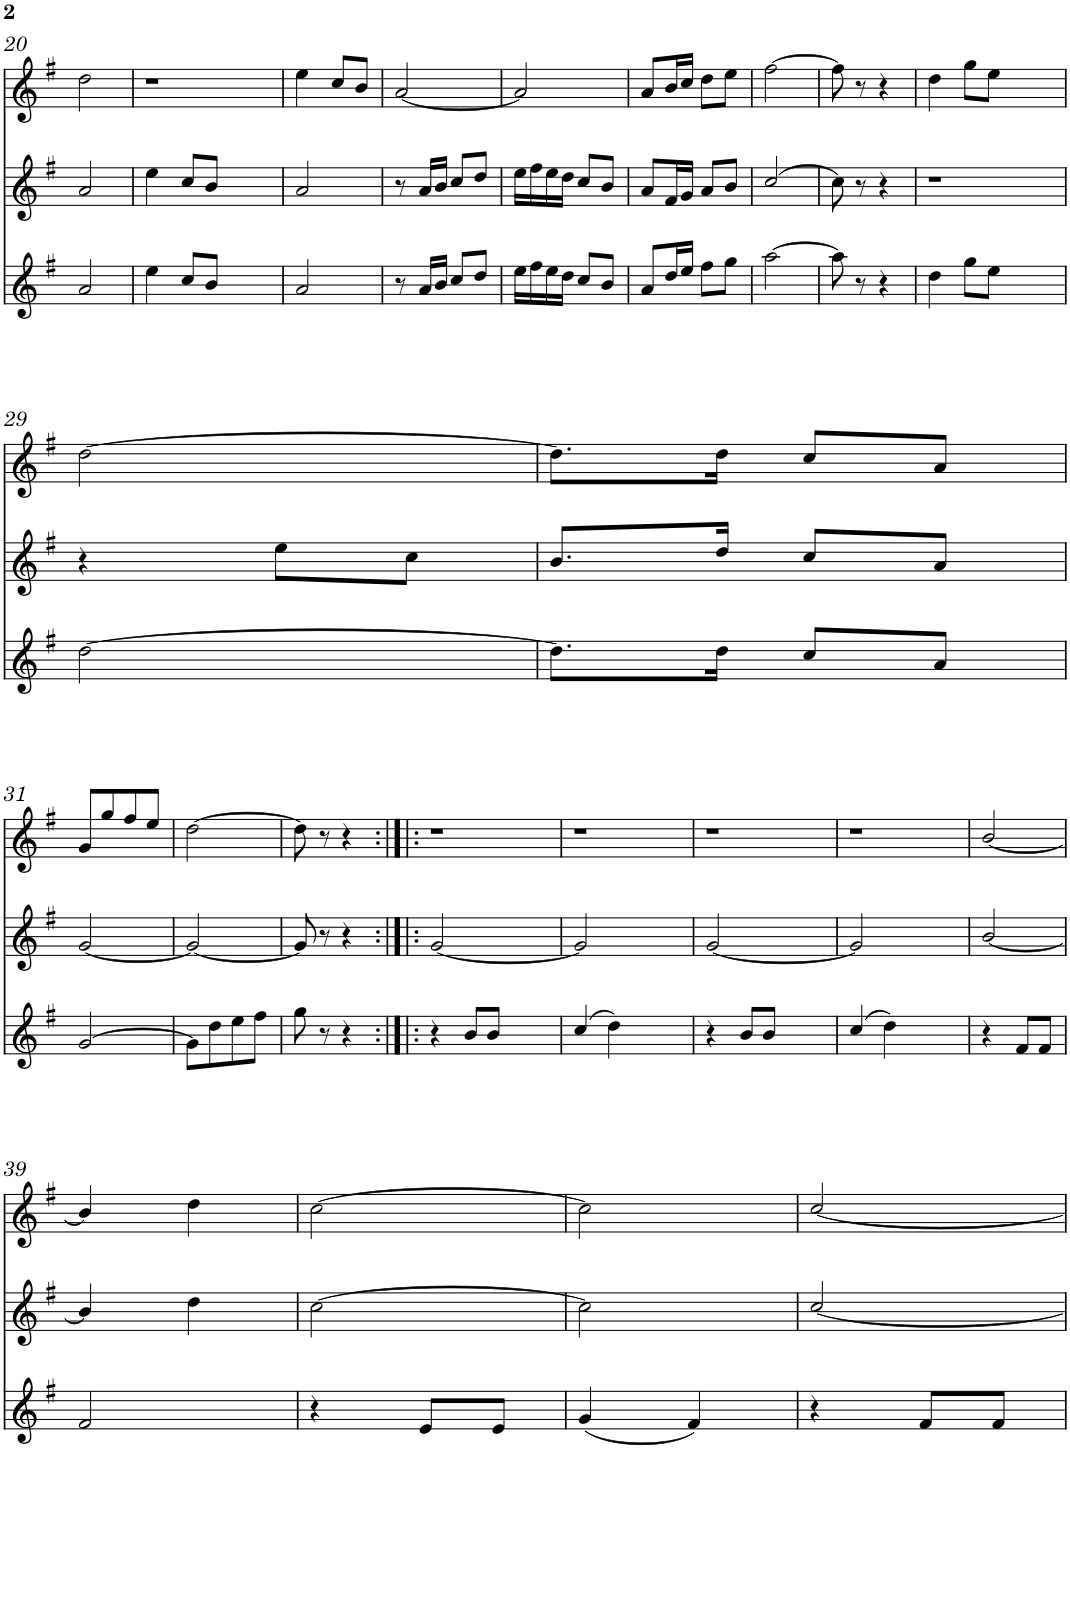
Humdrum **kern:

**kern	**kern	**kern
*part3	*part2	*part1
*staff3	*staff2	*staff1
*I"Gralla 3	*I"Gralla 2	*I"Gralla 1
!!LO:PB:g=z
*clefG2	*clefG2	*clefG2
*k[f#]	*k[f#]	*k[f#]
*M2/4	*M2/4	*M2/4
=20	=20	=20
2a/	2a/	2dd\
=21	=21	=21
4ee\	4ee\	2r
8cc/L	8cc/L	.
8b/J	8b/J	.
2ryy	2ryy	2ryy
=22	=22	=22
2a/	2a/	4ee\
.	.	8cc/L
.	.	8b/J
=23	=23	=23
8r	8r	[2a/
16a/LL	16a/LL	.
16b/JJ	16b/JJ	.
8cc/L	8cc/L	.
8dd/J	8dd/J	.
=24	=24	=24
16ee\LL	16ee\LL	2a/]
16ff#\	16ff#\	.
16ee\	16ee\	.
16dd\JJ	16dd\JJ	.
8cc/L	8cc/L	.
8b/J	8b/J	.
=25	=25	=25
8a/L	8a/L	8a/L
16dd/L	16f#/L	16b/L
16ee/JJ	16g/JJ	16cc/JJ
8ff#\L	8a/L	8dd\L
8gg\J	8b/J	8ee\J
=26	=26	=26
[2aa\	[2cc/	[2ff#\
=27	=27	=27
8aa\]	8cc\]	8ff#\]
8r	8r	8r
4r	4r	4r
=28	=28	=28
4dd\	2r	4dd\
8gg\L	.	8gg\L
8ee\J	.	8ee\J
2ryy	2ryy	2ryy
!!LO:LB:g=z
=29	=29	=29
[2dd\	4r	[2dd\
.	8ee\L	.
.	8cc\J	.
=30	=30	=30
8.dd\L]	8.b/L	8.dd\L]
16dd\Jk	16dd/Jk	16dd\Jk
8cc/L	8cc/L	8cc/L
8a/J	8a/J	8a/J
!!LO:LB:g=z
=31	=31	=31
[2g/	[2g/	8g/L
.	.	8gg/
.	.	8ff#/
.	.	8ee/J
=32	=32	=32
8g\L]	2g/_	[2dd\
8dd\	.	.
8ee\	.	.
8ff#\J	.	.
=33	=33	=33
8gg\	8g/]	8dd\]
8r	8r	8r
4r	4r	4r
=34:|!|:	=34:|!|:	=34:|!|:
4r	[2g/	2r
8b/L	.	.
8b/J	.	.
2ryy	2ryy	2ryy
=35	=35	=35
(>4cc/	2g/]	2r
4dd\)	.	.
2ryy	2ryy	2ryy
=36	=36	=36
4r	[2g/	2r
8b/L	.	.
8b/J	.	.
2ryy	2ryy	2ryy
=37	=37	=37
(>4cc/	2g/]	2r
4dd\)	.	.
2ryy	2ryy	2ryy
=38	=38	=38
4r	[2b/	[2b/
8f#/L	.	.
8f#/J	.	.
!!LO:LB:g=z
=39	=39	=39
2f#/	4b/]	4b/]
.	4dd\	4dd\
=40	=40	=40
4r	[2cc\	[2cc\
8e/L	.	.
8e/J	.	.
=41	=41	=41
(<4g/	2cc\]	2cc\]
4f#/)	.	.
=42	=42	=42
4r	[2cc/	[2cc/
8f#/L	.	.
8f#/J	.	.
=	=	=
*-	*-	*-
